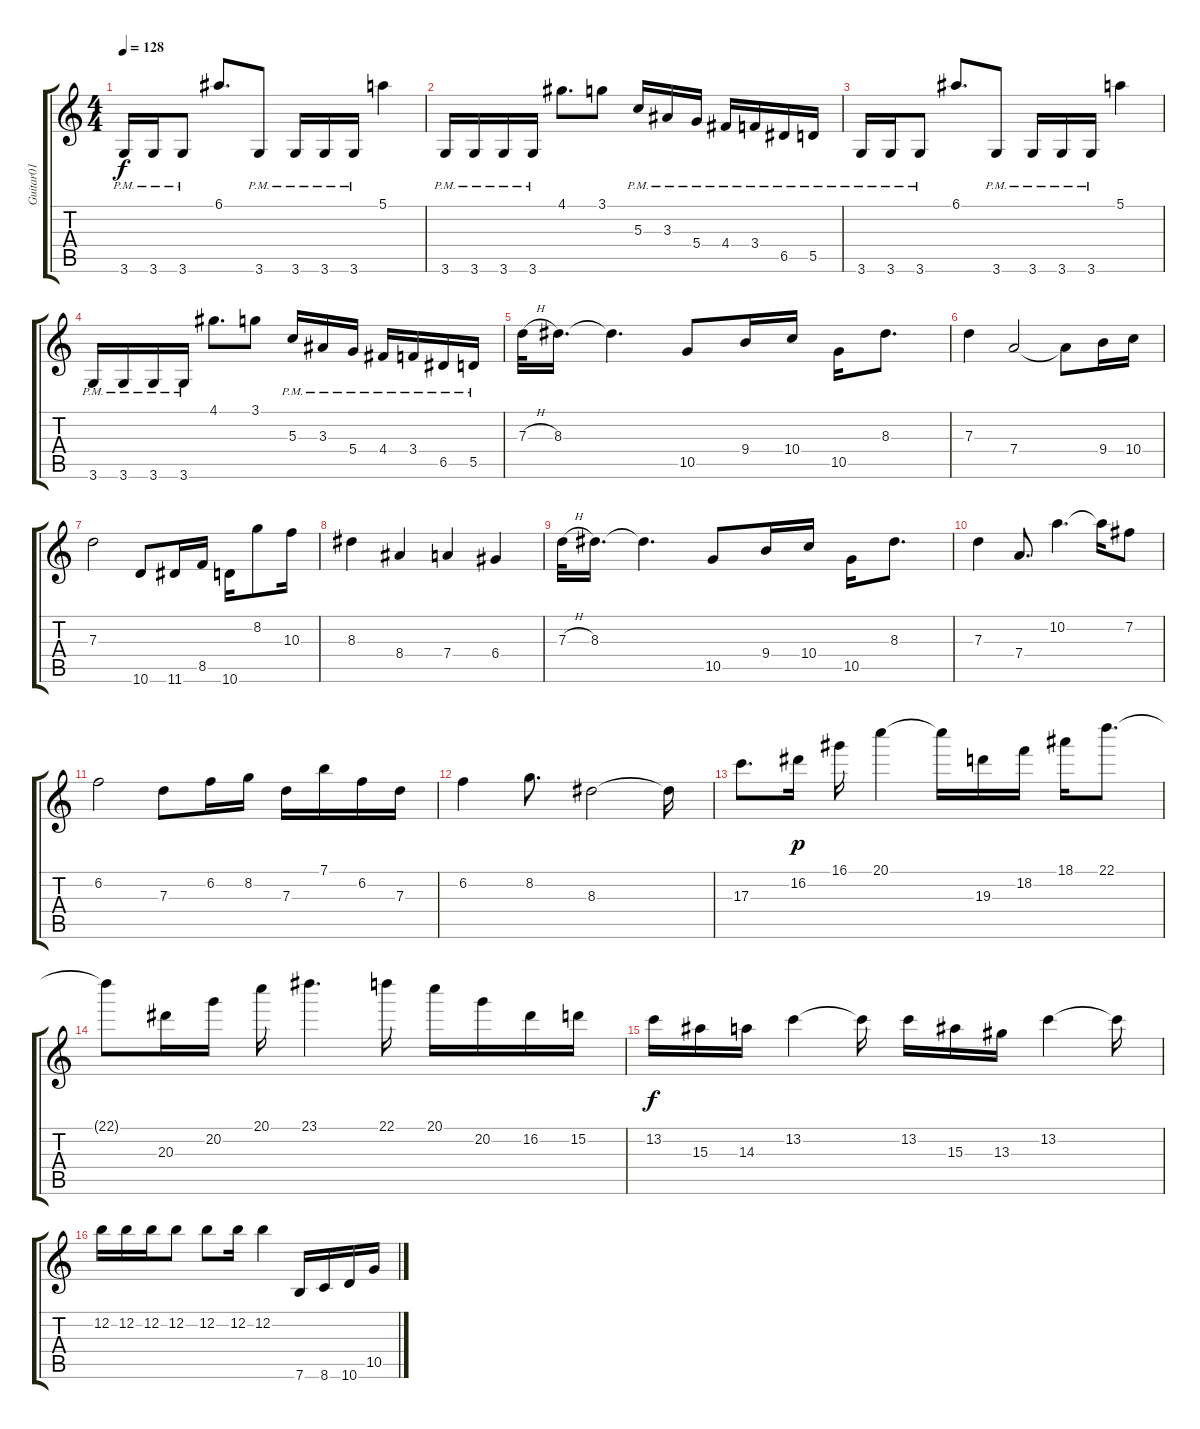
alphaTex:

\track ("Guitar01" "Guitar01") {instrument distortionguitar}
\staff {score tabs}
\tuning (E4 B3 G3 D3 A2 E2) {hide}
\ts (4 4)
\tempo 128
\clef g2
\ks c
3.6{pm}.16{dy f} 3.6{pm}.16 3.6{pm}.8 6.1.8{d} 3.6{pm}.8 3.6{pm}.16 3.6{pm}.16 3.6{pm}.16 5.1.4 |
3.6{pm}.16 3.6{pm}.16 3.6{pm}.16 3.6{pm}.16 4.1.8{d} 3.1.8 5.3{pm}.16 3.3{pm}.16 5.4{pm}.16 4.4{pm}.16 3.4{pm}.16 6.5{pm}.16 5.5{pm}.16 |
3.6{pm}.16 3.6{pm}.16 3.6{pm}.8 6.1.8{d} 3.6{pm}.8 3.6{pm}.16 3.6{pm}.16 3.6{pm}.16 5.1.4 |
3.6{pm}.16 3.6{pm}.16 3.6{pm}.16 3.6{pm}.16 4.1.8{d} 3.1.8 5.3{pm}.16 3.3{pm}.16 5.4{pm}.16 4.4{pm}.16 3.4{pm}.16 6.5{pm}.16 5.5{pm}.16 |
7.3{h}.32 8.3.16{d} 8.3{t}.4{d} 10.5.8 9.4.16 10.4.16 10.5.16 8.3.8{d} |
7.3.4 7.4.2 7.4{t}.8 9.4.16 10.4.16 |
7.3.2 10.6.8 11.6.16 8.5.16 10.6.16 8.2.8 10.3.16 |
8.3.4 8.4.4 7.4.4 6.4.4 |
7.3{h}.32 8.3.16{d} 8.3{t}.4{d} 10.5.8 9.4.16 10.4.16 10.5.16 8.3.8{d} |
7.3.4 7.4.8{d} 10.2.4{d} 10.2{t}.16 7.2.8 |
6.2.2 7.3.8 6.2.16 8.2.16 7.3.16 7.1.16 6.2.16 7.3.16 |
6.2.4 8.2.8{d} 8.3.2 8.3{t}.16 |
17.3.8{d} 16.2.16{dy p} 16.1.16 20.1.4 20.1{t}.16 19.3.16 18.2.16 18.1.16 22.1.8{d} |
22.1{t}.8 20.3.16 20.2.16 20.1.16 23.1.4{d} 22.1.16 20.1.16 20.2.16 16.2.16 15.2.16 |
13.2.16{dy f} 15.3.16 14.3.16 13.2.4 13.2{t}.16 13.2.16 15.3.16 13.3.16 13.2.4 13.2{t}.16 |
12.2.16 12.2.16 12.2.16 12.2.8 12.2.8 12.2.16 12.2.4 7.6.16 8.6.16 10.6.16 10.5.16
